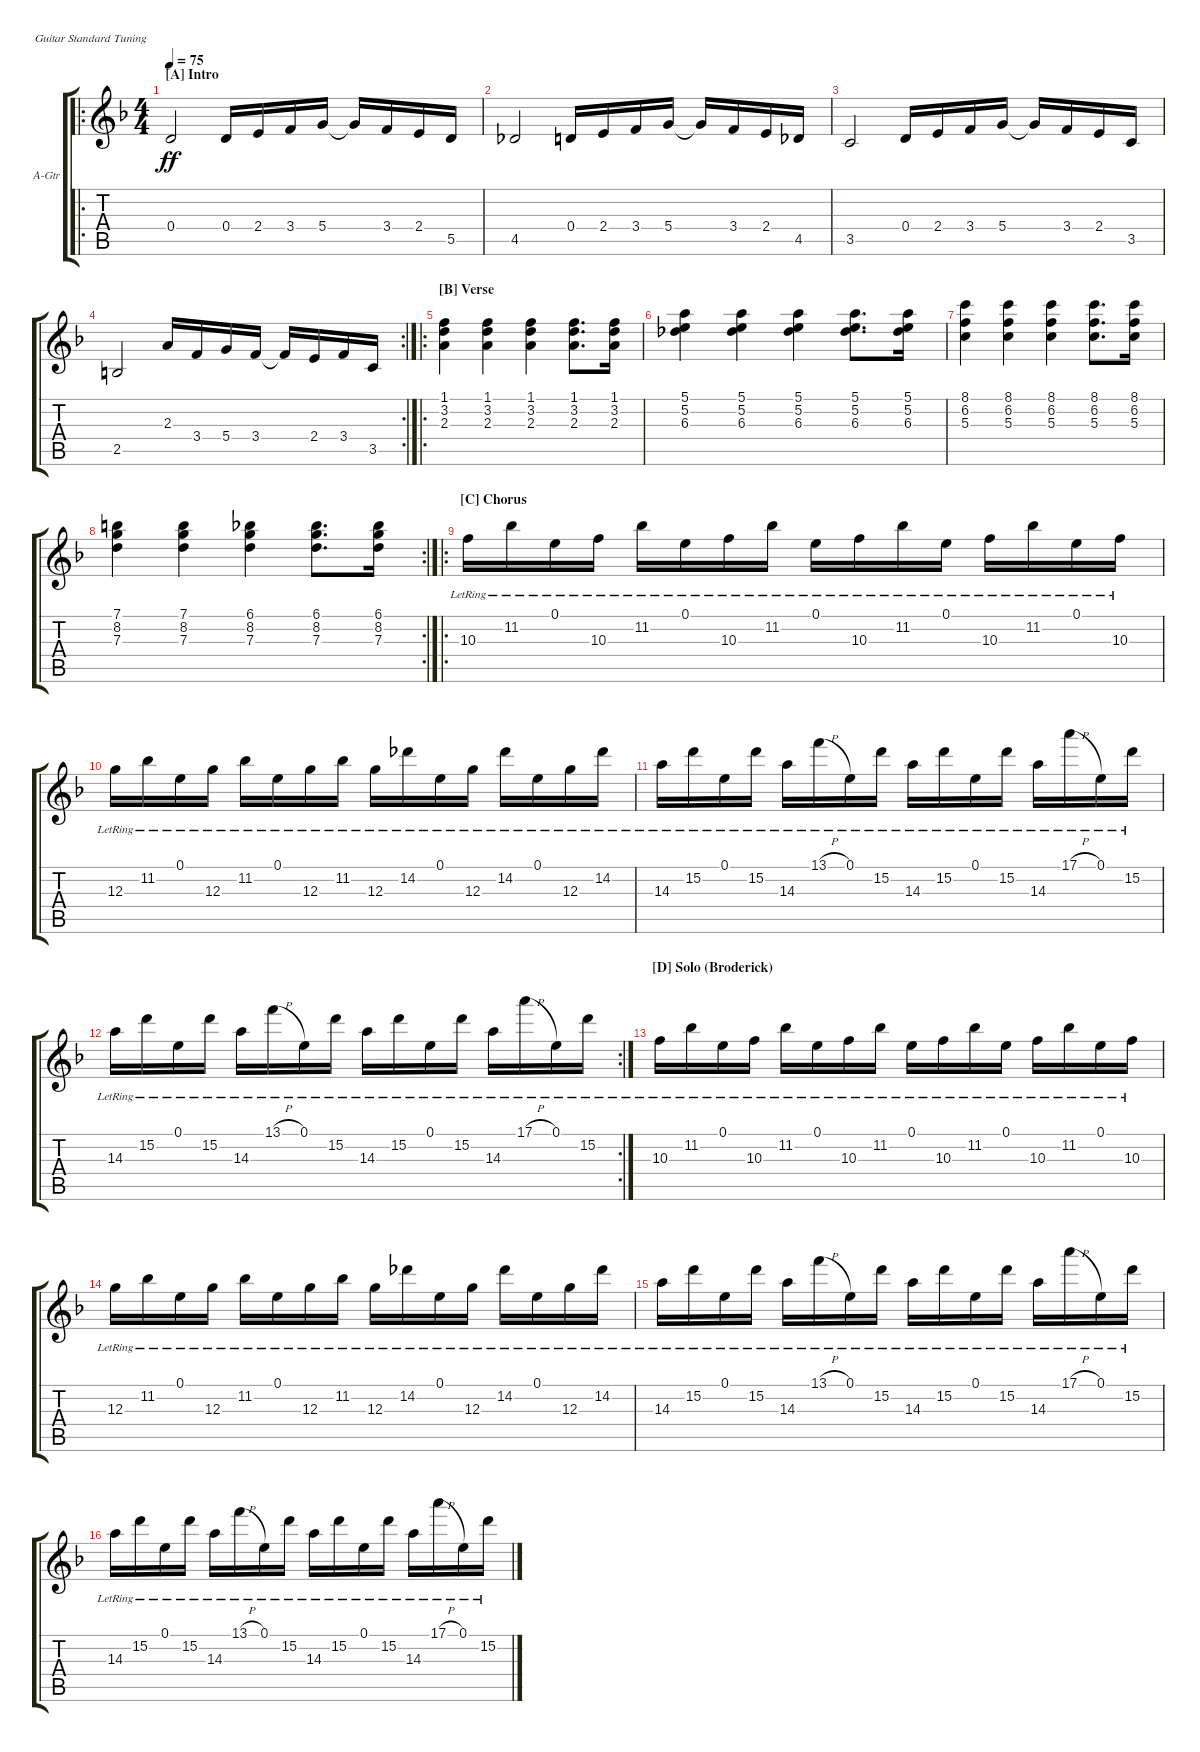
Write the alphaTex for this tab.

\bracketExtendMode groupsimilarinstruments
\firstSystemTrackNameOrientation horizontal
\otherSystemsTrackNameOrientation horizontal
\track ("Rhythm 1 (Acoustic Steel)" "A-Gtr") {instrument acousticguitarsteel}
\staff {score tabs}
\tuning (E4 B3 G3 D3 A2 E2)
\ro
\ts (4 4)
\section ("A" "Intro")
\tempo 75
\clef g2
\ks dminor
0.4.2{dy ff instrument acousticguitarsteel} 0.4.16 2.4.16 3.4.16 5.4.16 5.4{t}.16 3.4.16 2.4.16 5.5.16 |
4.5.2 0.4.16 2.4.16 3.4.16 5.4.16 5.4{t}.16 3.4.16 2.4.16 4.5.16 |
3.5.2 0.4.16 2.4.16 3.4.16 5.4.16 5.4{t}.16 3.4.16 2.4.16 3.5.16 |
\rc 2
2.5.2 2.3.16 3.4.16 5.4.16 3.4.16 3.4{t}.16 2.4.16 3.4.16 3.5.16 |
\ro
\section ("B" "Verse")
(1.1 3.2 2.3).4 (1.1 3.2 2.3).4 (1.1 3.2 2.3).4 (1.1 3.2 2.3).8{d} (1.1 3.2 2.3).16 |
(5.1 5.2 6.3).4 (5.1 5.2 6.3).4 (5.1 5.2 6.3).4 (5.1 5.2 6.3).8{d} (5.1 5.2 6.3).16 |
(8.1 6.2 5.3).4 (8.1 6.2 5.3).4 (8.1 6.2 5.3).4 (8.1 6.2 5.3).8{d} (8.1 6.2 5.3).16 |
\rc 2
(7.1 8.2 7.3).4 (7.1 8.2 7.3).4 (6.1 8.2 7.3).4 (6.1 8.2 7.3).8{d} (6.1 8.2 7.3).16 |
\ro
\section ("C" "Chorus")
10.3{lr}.16 11.2{lr}.16 0.1{lr}.16 10.3{lr}.16 11.2{lr}.16 0.1{lr}.16 10.3{lr}.16 11.2{lr}.16 0.1{lr}.16 10.3{lr}.16 11.2{lr}.16 0.1{lr}.16 10.3{lr}.16 11.2{lr}.16 0.1{lr}.16 10.3{lr}.16 |
12.3{lr}.16 11.2{lr}.16 0.1{lr}.16 12.3{lr}.16 11.2{lr}.16 0.1{lr}.16 12.3{lr}.16 11.2{lr}.16 12.3{lr}.16 14.2{lr}.16 0.1{lr}.16 12.3{lr}.16 14.2{lr}.16 0.1{lr}.16 12.3{lr}.16 14.2{lr}.16 |
14.3{lr}.16 15.2{lr}.16 0.1{lr}.16 15.2{lr}.16 14.3{lr}.16 13.1{h lr}.16 0.1{lr}.16 15.2{lr}.16 14.3{lr}.16 15.2{lr}.16 0.1{lr}.16 15.2{lr}.16 14.3{lr}.16 17.1{h lr}.16 0.1{lr}.16 15.2{lr}.16 |
\rc 2
14.3{lr}.16 15.2{lr}.16 0.1{lr}.16 15.2{lr}.16 14.3{lr}.16 13.1{h lr}.16 0.1{lr}.16 15.2{lr}.16 14.3{lr}.16 15.2{lr}.16 0.1{lr}.16 15.2{lr}.16 14.3{lr}.16 17.1{h lr}.16 0.1{lr}.16 15.2{lr}.16 |
\section ("D" "Solo (Broderick)")
10.3{lr}.16 11.2{lr}.16 0.1{lr}.16 10.3{lr}.16 11.2{lr}.16 0.1{lr}.16 10.3{lr}.16 11.2{lr}.16 0.1{lr}.16 10.3{lr}.16 11.2{lr}.16 0.1{lr}.16 10.3{lr}.16 11.2{lr}.16 0.1{lr}.16 10.3{lr}.16 |
12.3{lr}.16 11.2{lr}.16 0.1{lr}.16 12.3{lr}.16 11.2{lr}.16 0.1{lr}.16 12.3{lr}.16 11.2{lr}.16 12.3{lr}.16 14.2{lr}.16 0.1{lr}.16 12.3{lr}.16 14.2{lr}.16 0.1{lr}.16 12.3{lr}.16 14.2{lr}.16 |
14.3{lr}.16 15.2{lr}.16 0.1{lr}.16 15.2{lr}.16 14.3{lr}.16 13.1{h lr}.16 0.1{lr}.16 15.2{lr}.16 14.3{lr}.16 15.2{lr}.16 0.1{lr}.16 15.2{lr}.16 14.3{lr}.16 17.1{h lr}.16 0.1{lr}.16 15.2{lr}.16 |
14.3{lr}.16 15.2{lr}.16 0.1{lr}.16 15.2{lr}.16 14.3{lr}.16 13.1{h lr}.16 0.1{lr}.16 15.2{lr}.16 14.3{lr}.16 15.2{lr}.16 0.1{lr}.16 15.2{lr}.16 14.3{lr}.16 17.1{h lr}.16 0.1{lr}.16 15.2{lr}.16
